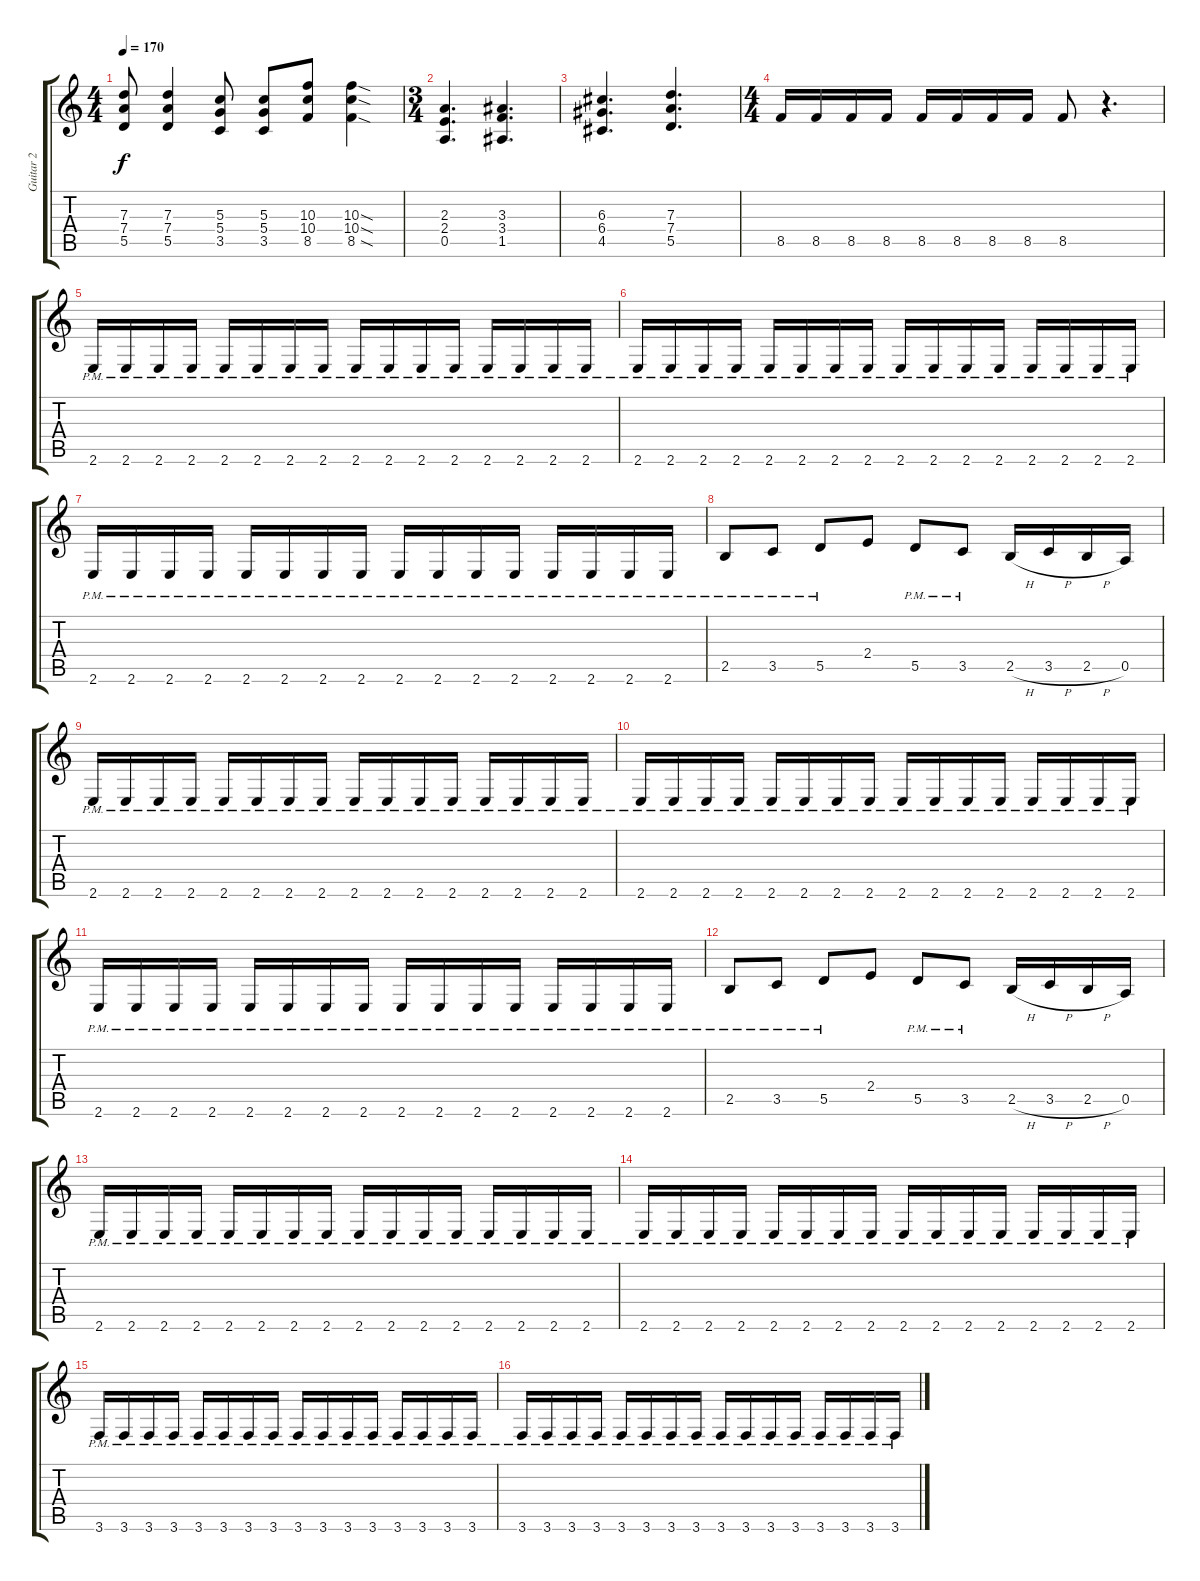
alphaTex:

\track ("Guitar 2" "Guitar 2") {instrument distortionguitar}
\staff {score tabs}
\tuning (E4 B3 G3 D3 A2 D2) {hide}
\ts (4 4)
\tempo 170
\clef g2
\ks c
(7.3 7.4 5.5).8{dy f} (7.3 7.4 5.5).4 (5.3 5.4 3.5).8 (5.3 5.4 3.5).8 (10.3 10.4 8.5).8 (10.3{sod} 10.4{sod} 8.5{sod}).4 |
\ts (3 4)
(2.3 2.4 0.5).4{d} (3.3 3.4 1.5).4{d} |
(6.3 6.4 4.5).4{d} (7.3 7.4 5.5).4{d} |
\ts (4 4)
8.5.16 8.5.16 8.5.16 8.5.16 8.5.16 8.5.16 8.5.16 8.5.16 8.5.8 r.4{d} |
2.6{pm}.16 2.6{pm}.16 2.6{pm}.16 2.6{pm}.16 2.6{pm}.16 2.6{pm}.16 2.6{pm}.16 2.6{pm}.16 2.6{pm}.16 2.6{pm}.16 2.6{pm}.16 2.6{pm}.16 2.6{pm}.16 2.6{pm}.16 2.6{pm}.16 2.6{pm}.16 |
2.6{pm}.16 2.6{pm}.16 2.6{pm}.16 2.6{pm}.16 2.6{pm}.16 2.6{pm}.16 2.6{pm}.16 2.6{pm}.16 2.6{pm}.16 2.6{pm}.16 2.6{pm}.16 2.6{pm}.16 2.6{pm}.16 2.6{pm}.16 2.6{pm}.16 2.6{pm}.16 |
2.6{pm}.16 2.6{pm}.16 2.6{pm}.16 2.6{pm}.16 2.6{pm}.16 2.6{pm}.16 2.6{pm}.16 2.6{pm}.16 2.6{pm}.16 2.6{pm}.16 2.6{pm}.16 2.6{pm}.16 2.6{pm}.16 2.6{pm}.16 2.6{pm}.16 2.6{pm}.16 |
2.5{pm}.8 3.5{pm}.8 5.5{pm}.8 2.4.8 5.5{pm}.8 3.5{pm}.8 2.5{h}.16 3.5{h}.16 2.5{h}.16 0.5.16 |
2.6{pm}.16 2.6{pm}.16 2.6{pm}.16 2.6{pm}.16 2.6{pm}.16 2.6{pm}.16 2.6{pm}.16 2.6{pm}.16 2.6{pm}.16 2.6{pm}.16 2.6{pm}.16 2.6{pm}.16 2.6{pm}.16 2.6{pm}.16 2.6{pm}.16 2.6{pm}.16 |
2.6{pm}.16 2.6{pm}.16 2.6{pm}.16 2.6{pm}.16 2.6{pm}.16 2.6{pm}.16 2.6{pm}.16 2.6{pm}.16 2.6{pm}.16 2.6{pm}.16 2.6{pm}.16 2.6{pm}.16 2.6{pm}.16 2.6{pm}.16 2.6{pm}.16 2.6{pm}.16 |
2.6{pm}.16 2.6{pm}.16 2.6{pm}.16 2.6{pm}.16 2.6{pm}.16 2.6{pm}.16 2.6{pm}.16 2.6{pm}.16 2.6{pm}.16 2.6{pm}.16 2.6{pm}.16 2.6{pm}.16 2.6{pm}.16 2.6{pm}.16 2.6{pm}.16 2.6{pm}.16 |
2.5{pm}.8 3.5{pm}.8 5.5{pm}.8 2.4.8 5.5{pm}.8 3.5{pm}.8 2.5{h}.16 3.5{h}.16 2.5{h}.16 0.5.16 |
2.6{pm}.16 2.6{pm}.16 2.6{pm}.16 2.6{pm}.16 2.6{pm}.16 2.6{pm}.16 2.6{pm}.16 2.6{pm}.16 2.6{pm}.16 2.6{pm}.16 2.6{pm}.16 2.6{pm}.16 2.6{pm}.16 2.6{pm}.16 2.6{pm}.16 2.6{pm}.16 |
2.6{pm}.16 2.6{pm}.16 2.6{pm}.16 2.6{pm}.16 2.6{pm}.16 2.6{pm}.16 2.6{pm}.16 2.6{pm}.16 2.6{pm}.16 2.6{pm}.16 2.6{pm}.16 2.6{pm}.16 2.6{pm}.16 2.6{pm}.16 2.6{pm}.16 2.6{pm}.16 |
3.6{pm}.16 3.6{pm}.16 3.6{pm}.16 3.6{pm}.16 3.6{pm}.16 3.6{pm}.16 3.6{pm}.16 3.6{pm}.16 3.6{pm}.16 3.6{pm}.16 3.6{pm}.16 3.6{pm}.16 3.6{pm}.16 3.6{pm}.16 3.6{pm}.16 3.6{pm}.16 |
3.6{pm}.16 3.6{pm}.16 3.6{pm}.16 3.6{pm}.16 3.6{pm}.16 3.6{pm}.16 3.6{pm}.16 3.6{pm}.16 3.6{pm}.16 3.6{pm}.16 3.6{pm}.16 3.6{pm}.16 3.6{pm}.16 3.6{pm}.16 3.6{pm}.16 3.6{pm}.16
